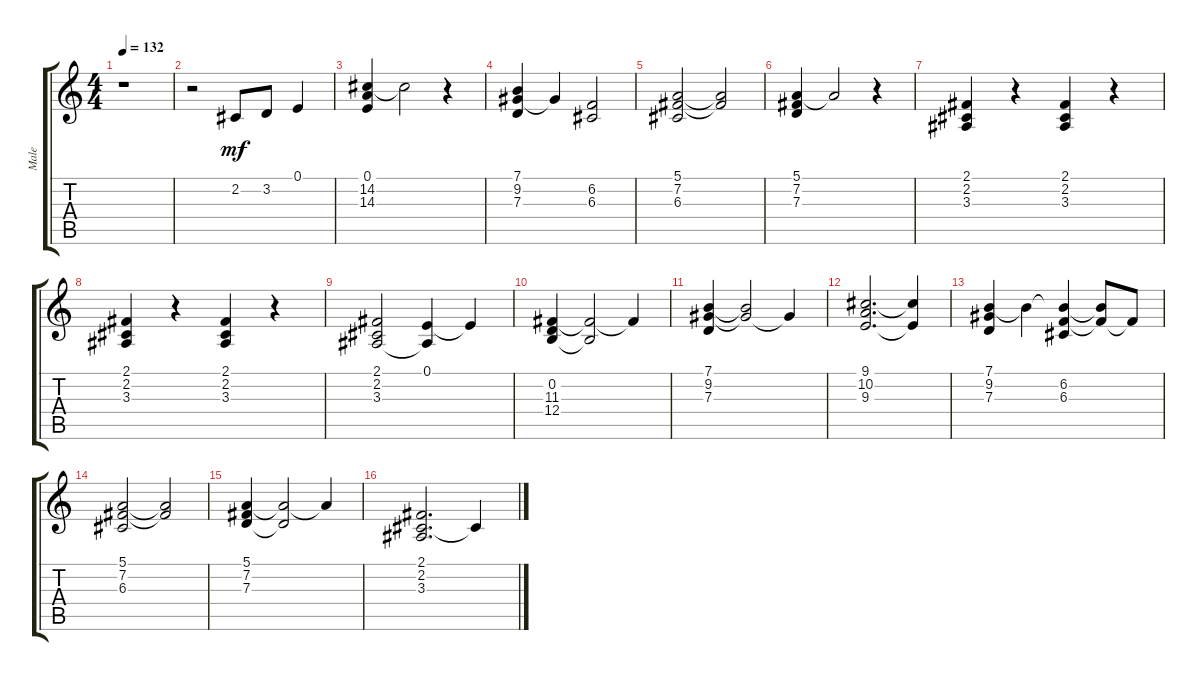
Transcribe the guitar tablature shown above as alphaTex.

\track ("Male" "Male") {instrument choiraahs}
\staff {score tabs}
\tuning (E4 B3 G3 D3 A2 E2) {hide}
\ts (4 4)
\tempo 132
\clef g2
\ks aminor
r.1{dy mf} |
r.2 2.2.8 3.2.8 0.1.4 |
(0.1 14.2 14.3).4 14.2{t}.2 r.4 |
(7.1 9.2 7.3).4 9.2{t}.4 (6.2 6.3).2 |
(5.1 7.2 6.3).2 (5.1{t} 7.2{t}).2 |
(5.1 7.2 7.3).4 5.1{t}.2 r.4 |
(2.1 2.2 3.3).4 r.4 (2.1 2.2 3.3).4 r.4 |
(2.1 2.2 3.3).4 r.4 (2.1 2.2 3.3).4 r.4 |
(2.1 2.2 3.3).2 (0.1 3.3{t}).4 0.1{t}.4 |
(0.2 11.3 12.4).4 (0.2{t} 11.3{t}).2 11.3{t}.4 |
(7.1 9.2 7.3).4 (7.1{t} 9.2{t}).2 9.2{t}.4 |
(9.1 10.2 9.3).2{d} (9.1{t} 9.3{t}).4 |
(7.1 9.2 7.3).4 7.1{t}.4 (7.1{t} 6.2 6.3).4 (7.1{t} 6.2{t}).8 6.2{t}.8 |
(5.1 7.2 6.3).2 (5.1{t} 7.2{t}).2 |
(5.1 7.2 7.3).4 (5.1{t} 7.3{t}).2 5.1{t}.4 |
(2.1 2.2 3.3).2{d} 2.2{t}.4
